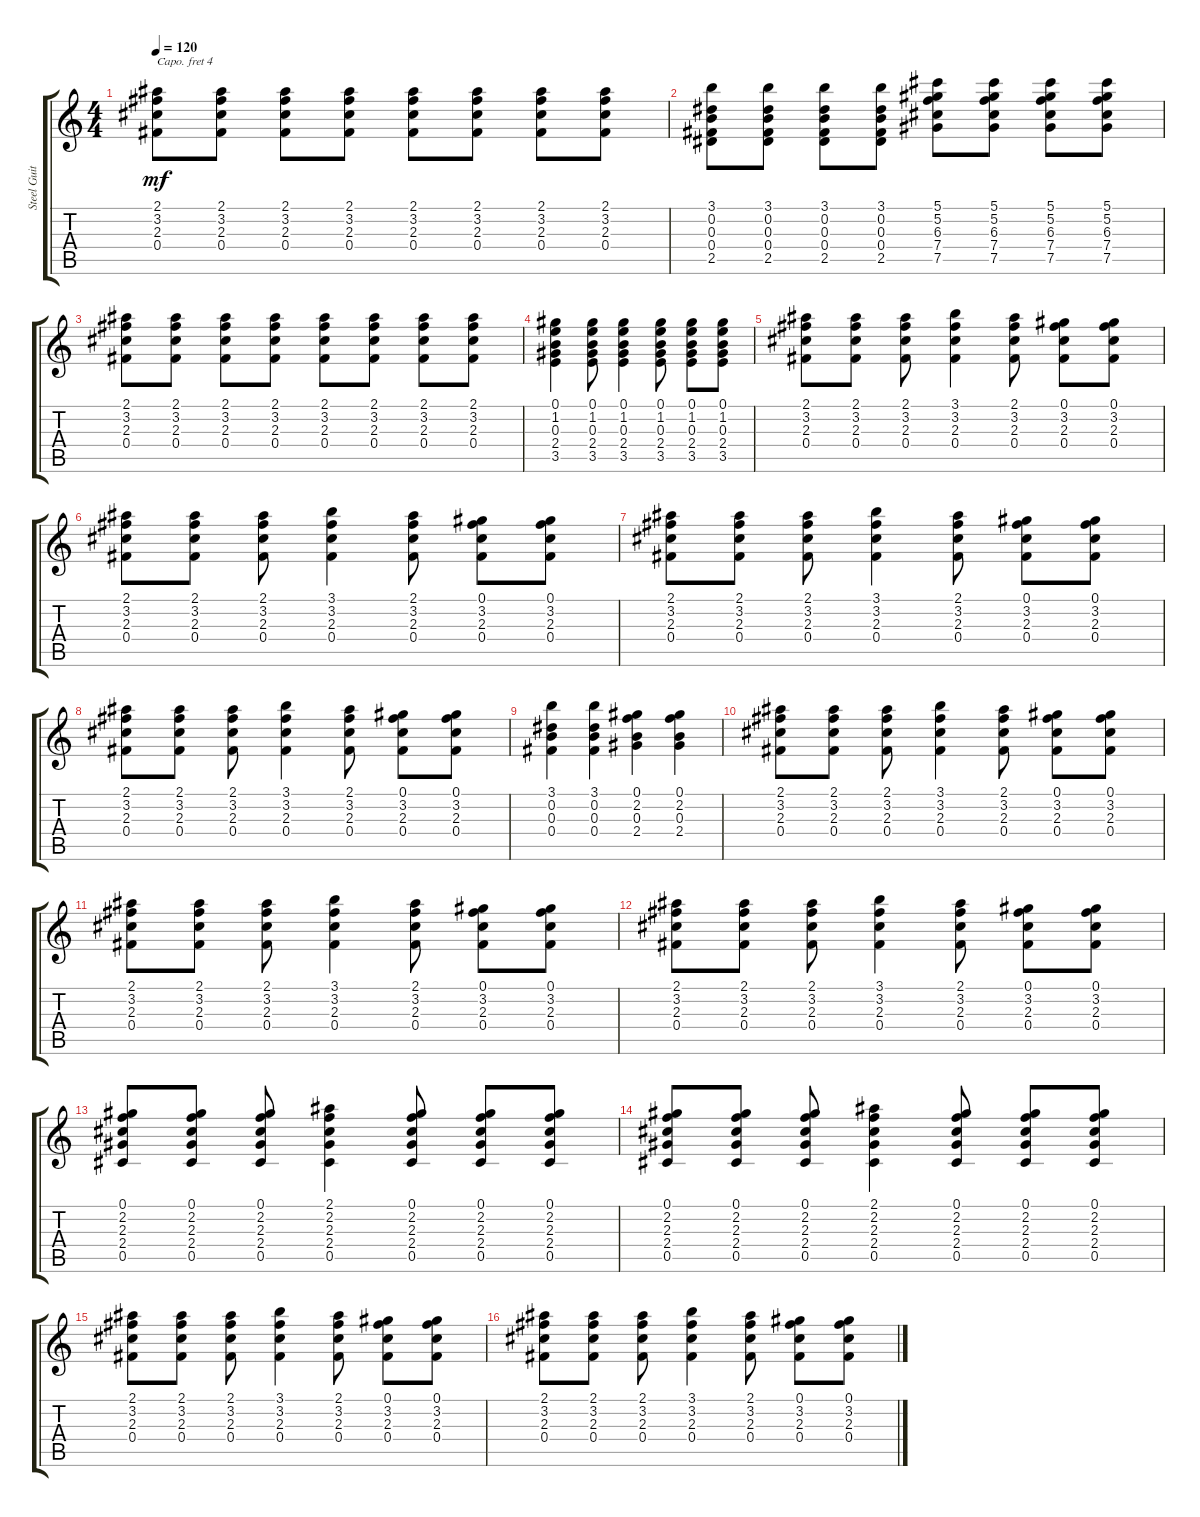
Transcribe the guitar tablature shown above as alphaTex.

\track ("Steel Guitar" "Steel Guit") {instrument acousticguitarsteel}
\staff {score tabs}
\capo 4
\tuning (E4 B3 G3 D3 A2 E2) {hide}
\ts (4 4)
\tempo 120
\clef g2
\ks c
(2.1 3.2 2.3 0.4).8{dy mf} (2.1 3.2 2.3 0.4).8 (2.1 3.2 2.3 0.4).8 (2.1 3.2 2.3 0.4).8 (2.1 3.2 2.3 0.4).8 (2.1 3.2 2.3 0.4).8 (2.1 3.2 2.3 0.4).8 (2.1 3.2 2.3 0.4).8 |
(3.1 0.2 0.3 0.4 2.5).8 (3.1 0.2 0.3 0.4 2.5).8 (3.1 0.2 0.3 0.4 2.5).8 (3.1 0.2 0.3 0.4 2.5).8 (5.1 5.2 6.3 7.4 7.5).8 (5.1 5.2 6.3 7.4 7.5).8 (5.1 5.2 6.3 7.4 7.5).8 (5.1 5.2 6.3 7.4 7.5).8 |
(2.1 3.2 2.3 0.4).8 (2.1 3.2 2.3 0.4).8 (2.1 3.2 2.3 0.4).8 (2.1 3.2 2.3 0.4).8 (2.1 3.2 2.3 0.4).8 (2.1 3.2 2.3 0.4).8 (2.1 3.2 2.3 0.4).8 (2.1 3.2 2.3 0.4).8 |
(0.1 1.2 0.3 2.4 3.5).4 (0.1 1.2 0.3 2.4 3.5).8 (0.1 1.2 0.3 2.4 3.5).4 (0.1 1.2 0.3 2.4 3.5).8 (0.1 1.2 0.3 2.4 3.5).8 (0.1 1.2 0.3 2.4 3.5).8 |
(2.1 3.2 2.3 0.4).8 (2.1 3.2 2.3 0.4).8 (2.1 3.2 2.3 0.4).8 (3.1 3.2 2.3 0.4).4 (2.1 3.2 2.3 0.4).8 (0.1 3.2 2.3 0.4).8 (0.1 3.2 2.3 0.4).8 |
(2.1 3.2 2.3 0.4).8 (2.1 3.2 2.3 0.4).8 (2.1 3.2 2.3 0.4).8 (3.1 3.2 2.3 0.4).4 (2.1 3.2 2.3 0.4).8 (0.1 3.2 2.3 0.4).8 (0.1 3.2 2.3 0.4).8 |
(2.1 3.2 2.3 0.4).8 (2.1 3.2 2.3 0.4).8 (2.1 3.2 2.3 0.4).8 (3.1 3.2 2.3 0.4).4 (2.1 3.2 2.3 0.4).8 (0.1 3.2 2.3 0.4).8 (0.1 3.2 2.3 0.4).8 |
(2.1 3.2 2.3 0.4).8 (2.1 3.2 2.3 0.4).8 (2.1 3.2 2.3 0.4).8 (3.1 3.2 2.3 0.4).4 (2.1 3.2 2.3 0.4).8 (0.1 3.2 2.3 0.4).8 (0.1 3.2 2.3 0.4).8 |
(3.1 0.2 0.3 0.4).4 (3.1 0.2 0.3 0.4).4 (0.1 2.2 0.3 2.4).4 (0.1 2.2 0.3 2.4).4 |
(2.1 3.2 2.3 0.4).8 (2.1 3.2 2.3 0.4).8 (2.1 3.2 2.3 0.4).8 (3.1 3.2 2.3 0.4).4 (2.1 3.2 2.3 0.4).8 (0.1 3.2 2.3 0.4).8 (0.1 3.2 2.3 0.4).8 |
(2.1 3.2 2.3 0.4).8 (2.1 3.2 2.3 0.4).8 (2.1 3.2 2.3 0.4).8 (3.1 3.2 2.3 0.4).4 (2.1 3.2 2.3 0.4).8 (0.1 3.2 2.3 0.4).8 (0.1 3.2 2.3 0.4).8 |
(2.1 3.2 2.3 0.4).8 (2.1 3.2 2.3 0.4).8 (2.1 3.2 2.3 0.4).8 (3.1 3.2 2.3 0.4).4 (2.1 3.2 2.3 0.4).8 (0.1 3.2 2.3 0.4).8 (0.1 3.2 2.3 0.4).8 |
(0.1 2.2 2.3 2.4 0.5).8 (0.1 2.2 2.3 2.4 0.5).8 (0.1 2.2 2.3 2.4 0.5).8 (2.1 2.2 2.3 2.4 0.5).4 (0.1 2.2 2.3 2.4 0.5).8 (0.1 2.2 2.3 2.4 0.5).8 (0.1 2.2 2.3 2.4 0.5).8 |
(0.1 2.2 2.3 2.4 0.5).8 (0.1 2.2 2.3 2.4 0.5).8 (0.1 2.2 2.3 2.4 0.5).8 (2.1 2.2 2.3 2.4 0.5).4 (0.1 2.2 2.3 2.4 0.5).8 (0.1 2.2 2.3 2.4 0.5).8 (0.1 2.2 2.3 2.4 0.5).8 |
(2.1 3.2 2.3 0.4).8 (2.1 3.2 2.3 0.4).8 (2.1 3.2 2.3 0.4).8 (3.1 3.2 2.3 0.4).4 (2.1 3.2 2.3 0.4).8 (0.1 3.2 2.3 0.4).8 (0.1 3.2 2.3 0.4).8 |
(2.1 3.2 2.3 0.4).8 (2.1 3.2 2.3 0.4).8 (2.1 3.2 2.3 0.4).8 (3.1 3.2 2.3 0.4).4 (2.1 3.2 2.3 0.4).8 (0.1 3.2 2.3 0.4).8 (0.1 3.2 2.3 0.4).8
